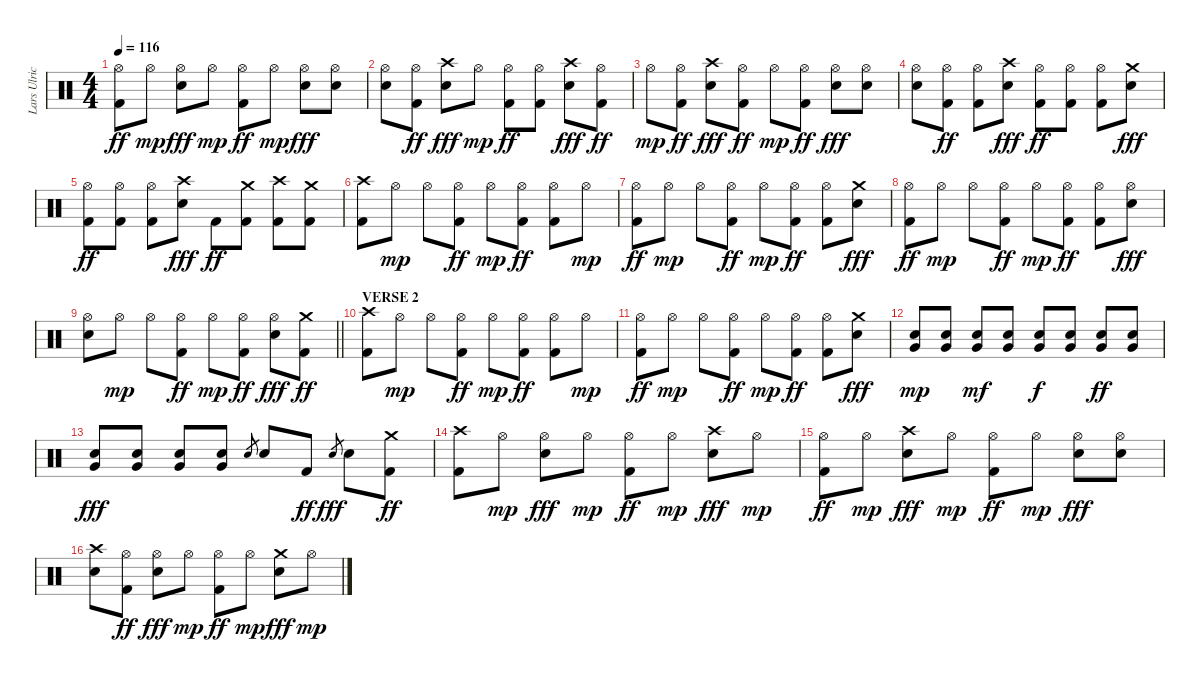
\track ("Lars Ulrich (Drums)" "Lars Ulric") {instrument percussion}
\staff {score}
\articulation defaults
\ts (4 4)
\tempo 116
\clef neutral
\ks c
("Hi-Hat (open)" "Kick (hit) 2").8{dy ff} "Hi-Hat (open)".8{dy mp} ("Hi-Hat (open)" "Electric Snare (hit)").8{dy fff} "Hi-Hat (open)".8{dy mp} ("Hi-Hat (open)" "Kick (hit) 2").8{dy ff} "Hi-Hat (open)".8{dy mp} ("Hi-Hat (open)" "Electric Snare (hit)").8{dy fff} ("Hi-Hat (open)" "Electric Snare (hit)").8 |
("Hi-Hat (open)" "Electric Snare (hit)").8 ("Hi-Hat (open)" "Kick (hit) 2").8{dy ff} ("Crash high (hit)" "Electric Snare (hit)").8{dy fff} "Hi-Hat (open)".8{dy mp} ("Hi-Hat (open)" "Kick (hit) 2").8{dy ff} ("Hi-Hat (open)" "Kick (hit) 2").8 ("Crash high (hit)" "Electric Snare (hit)").8{dy fff} ("Hi-Hat (open)" "Kick (hit) 2").8{dy ff} |
"Hi-Hat (open)".8{dy mp} ("Hi-Hat (open)" "Kick (hit) 2").8{dy ff} ("Crash high (hit)" "Electric Snare (hit)").8{dy fff} ("Hi-Hat (open)" "Kick (hit) 2").8{dy ff} "Hi-Hat (open)".8{dy mp} ("Hi-Hat (open)" "Kick (hit) 2").8{dy ff} ("Hi-Hat (open)" "Electric Snare (hit)").8{dy fff} ("Hi-Hat (open)" "Electric Snare (hit)").8 |
("Hi-Hat (open)" "Electric Snare (hit)").8 ("Hi-Hat (open)" "Kick (hit) 2").8{dy ff} ("Hi-Hat (open)" "Kick (hit) 2").8 ("Crash high (hit)" "Electric Snare (hit)").8{dy fff} ("Hi-Hat (open)" "Kick (hit) 2").8{dy ff} ("Hi-Hat (open)" "Kick (hit) 2").8 ("Hi-Hat (open)" "Kick (hit) 2").8 ("Crash medium (hit)" "Electric Snare (hit)").8{dy fff} |
("Hi-Hat (open)" "Kick (hit) 2").8{dy ff} ("Hi-Hat (open)" "Kick (hit) 2").8 ("Hi-Hat (open)" "Kick (hit) 2").8 ("Crash high (hit)" "Electric Snare (hit)").8{dy fff} "Kick (hit) 2".8{dy ff} ("Crash medium (hit)" "Kick (hit) 2").8 ("Crash high (hit)" "Kick (hit) 2").8 ("Crash medium (hit)" "Kick (hit) 2").8 |
("Crash high (hit)" "Kick (hit) 2").8 "Hi-Hat (open)".8{dy mp} "Hi-Hat (open)".8 ("Hi-Hat (open)" "Kick (hit) 2").8{dy ff} "Hi-Hat (open)".8{dy mp} ("Hi-Hat (open)" "Kick (hit) 2").8{dy ff} ("Hi-Hat (open)" "Kick (hit) 2").8 "Hi-Hat (open)".8{dy mp} |
("Hi-Hat (open)" "Kick (hit) 2").8{dy ff} "Hi-Hat (open)".8{dy mp} "Hi-Hat (open)".8 ("Hi-Hat (open)" "Kick (hit) 2").8{dy ff} "Hi-Hat (open)".8{dy mp} ("Hi-Hat (open)" "Kick (hit) 2").8{dy ff} ("Hi-Hat (open)" "Kick (hit) 2").8 ("Crash medium (hit)" "Electric Snare (hit)").8{dy fff} |
("Hi-Hat (open)" "Kick (hit) 2").8{dy ff} "Hi-Hat (open)".8{dy mp} "Hi-Hat (open)".8 ("Hi-Hat (open)" "Kick (hit) 2").8{dy ff} "Hi-Hat (open)".8{dy mp} ("Hi-Hat (open)" "Kick (hit) 2").8{dy ff} ("Hi-Hat (open)" "Kick (hit) 2").8 ("Hi-Hat (open)" "Electric Snare (hit)").8{dy fff} |
\barLineRight lightlight
("Hi-Hat (open)" "Electric Snare (hit)").8 "Hi-Hat (open)".8{dy mp} "Hi-Hat (open)".8 ("Hi-Hat (open)" "Kick (hit) 2").8{dy ff} "Hi-Hat (open)".8{dy mp} ("Hi-Hat (open)" "Kick (hit) 2").8{dy ff} ("Hi-Hat (open)" "Electric Snare (hit)").8{dy fff} ("Crash medium (hit)" "Kick (hit) 2").8{dy ff} |
\section ("" "VERSE 2")
("Crash high (hit)" "Kick (hit) 2").8 "Hi-Hat (open)".8{dy mp} "Hi-Hat (open)".8 ("Hi-Hat (open)" "Kick (hit) 2").8{dy ff} "Hi-Hat (open)".8{dy mp} ("Hi-Hat (open)" "Kick (hit) 2").8{dy ff} ("Hi-Hat (open)" "Kick (hit) 2").8 "Hi-Hat (open)".8{dy mp} |
("Hi-Hat (open)" "Kick (hit) 2").8{dy ff} "Hi-Hat (open)".8{dy mp} "Hi-Hat (open)".8 ("Hi-Hat (open)" "Kick (hit) 2").8{dy ff} "Hi-Hat (open)".8{dy mp} ("Hi-Hat (open)" "Kick (hit) 2").8{dy ff} ("Hi-Hat (open)" "Kick (hit) 2").8 ("Crash medium (hit)" "Electric Snare (hit)").8{dy fff} |
("Very Low Tom (hit)" "Electric Snare (hit)").8{dy mp} ("Very Low Tom (hit)" "Electric Snare (hit)").8 ("Very Low Tom (hit)" "Electric Snare (hit)").8{dy mf} ("Very Low Tom (hit)" "Electric Snare (hit)").8 ("Very Low Tom (hit)" "Electric Snare (hit)").8{dy f} ("Very Low Tom (hit)" "Electric Snare (hit)").8 ("Very Low Tom (hit)" "Electric Snare (hit)").8{dy ff} ("Very Low Tom (hit)" "Electric Snare (hit)").8 |
("Very Low Tom (hit)" "Electric Snare (hit)").8{dy fff} ("Very Low Tom (hit)" "Electric Snare (hit)").8 ("Very Low Tom (hit)" "Electric Snare (hit)").8 ("Very Low Tom (hit)" "Electric Snare (hit)").8 "Electric Snare (hit)".8{gr} "Electric Snare (hit)".8 "Kick (hit) 2".8{dy ff} "Electric Snare (hit)".8{gr dy fff} "Electric Snare (hit)".8 ("Crash medium (hit)" "Kick (hit) 2").8{dy ff} |
("Crash high (hit)" "Kick (hit) 2").8 "Hi-Hat (open)".8{dy mp} ("Hi-Hat (open)" "Electric Snare (hit)").8{dy fff} "Hi-Hat (open)".8{dy mp} ("Hi-Hat (open)" "Kick (hit) 2").8{dy ff} "Hi-Hat (open)".8{dy mp} ("Crash high (hit)" "Electric Snare (hit)").8{dy fff} "Hi-Hat (open)".8{dy mp} |
("Hi-Hat (open)" "Kick (hit) 2").8{dy ff} "Hi-Hat (open)".8{dy mp} ("Crash high (hit)" "Electric Snare (hit)").8{dy fff} "Hi-Hat (open)".8{dy mp} ("Hi-Hat (open)" "Kick (hit) 2").8{dy ff} "Hi-Hat (open)".8{dy mp} ("Hi-Hat (open)" "Electric Snare (hit)").8{dy fff} ("Hi-Hat (open)" "Electric Snare (hit)").8 |
("Crash high (hit)" "Electric Snare (hit)").8 ("Hi-Hat (open)" "Kick (hit) 2").8{dy ff} ("Hi-Hat (open)" "Electric Snare (hit)").8{dy fff} "Hi-Hat (open)".8{dy mp} ("Hi-Hat (open)" "Kick (hit) 2").8{dy ff} "Hi-Hat (open)".8{dy mp} ("Crash medium (hit)" "Electric Snare (hit)").8{dy fff} "Hi-Hat (open)".8{dy mp}
